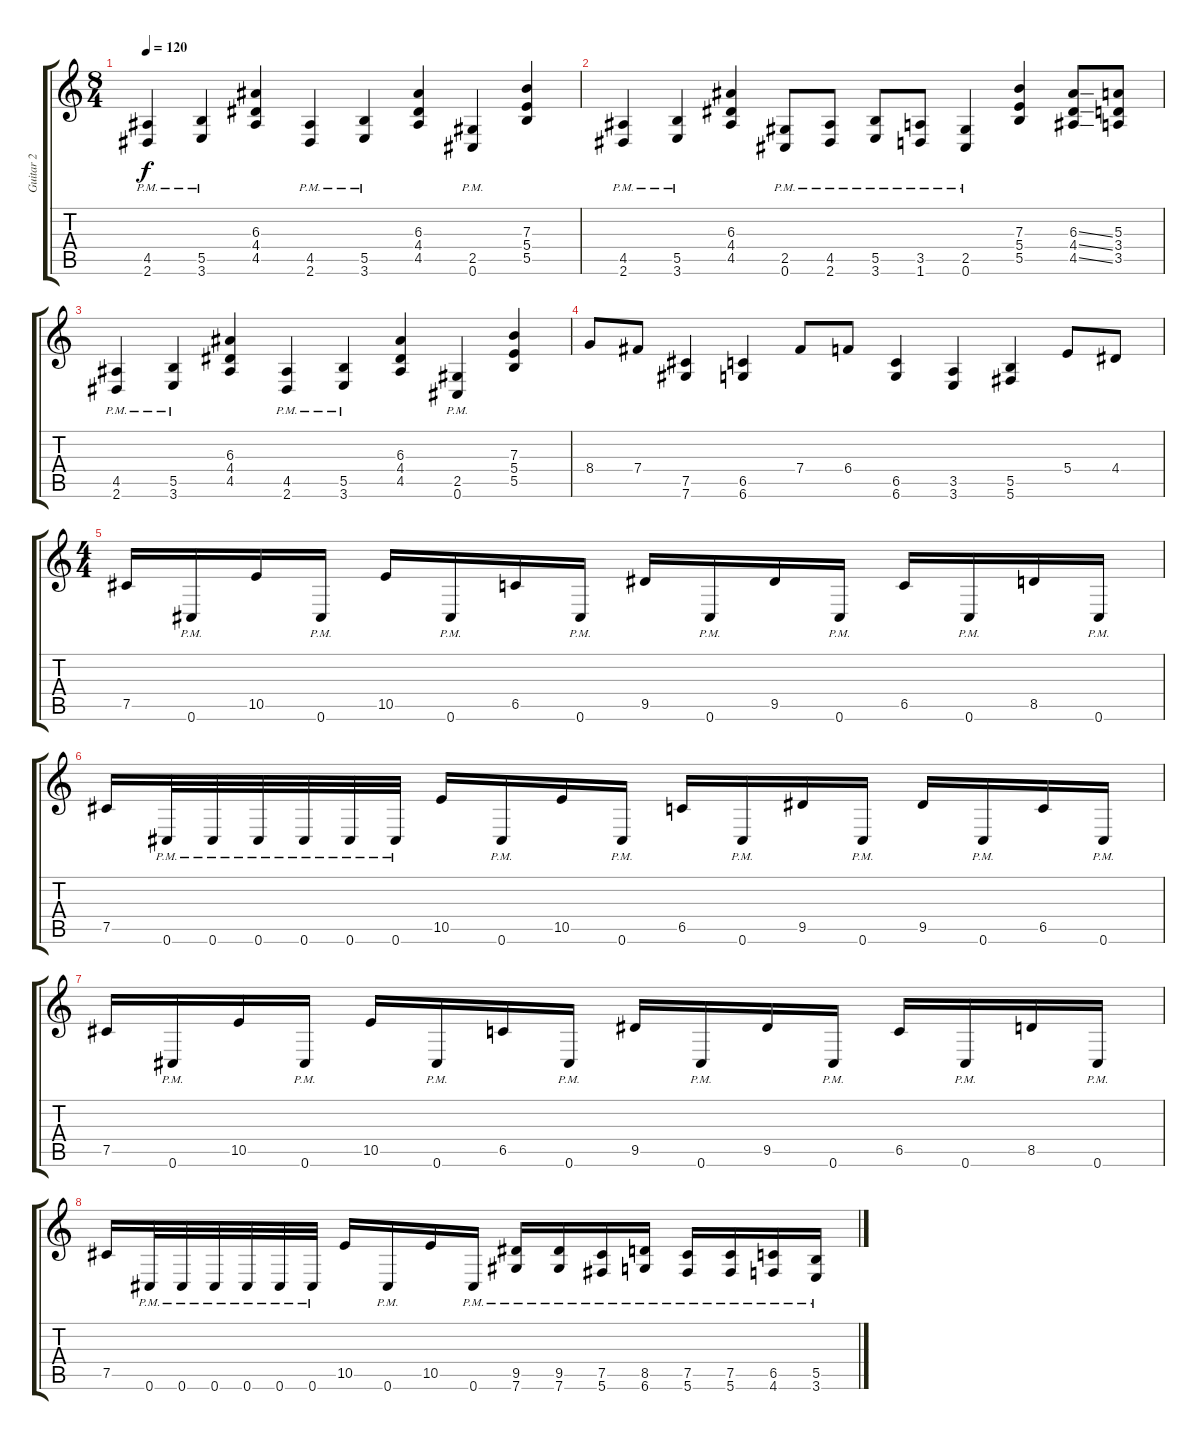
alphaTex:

\track ("Guitar 2" "Guitar 2") {instrument distortionguitar}
\staff {score tabs}
\tuning (Db4 Ab3 E3 B2 Gb2 Db2) {hide}
\ts (8 4)
\tempo 120
\clef g2
\ks c
(4.5{pm} 2.6{pm}).4{dy f} (5.5{pm} 3.6{pm}).4 (6.3 4.4 4.5).4 (4.5{pm} 2.6{pm}).4 (5.5{pm} 3.6{pm}).4 (6.3 4.4 4.5).4 (2.5 0.6{pm}).4 (7.3 5.4 5.5).4 |
(4.5{pm} 2.6{pm}).4 (5.5{pm} 3.6{pm}).4 (6.3 4.4 4.5).4 (2.5{pm} 0.6{pm}).8 (4.5{pm} 2.6{pm}).8 (5.5{pm} 3.6{pm}).8 (3.5{pm} 1.6{pm}).8 (2.5{pm} 0.6{pm}).4 (7.3 5.4 5.5).4 (6.3{ss} 4.4{ss} 4.5{ss}).8 (5.3 3.4 3.5).8 |
(4.5{pm} 2.6{pm}).4 (5.5{pm} 3.6{pm}).4 (6.3 4.4 4.5).4 (4.5{pm} 2.6{pm}).4 (5.5{pm} 3.6{pm}).4 (6.3 4.4 4.5).4 (2.5 0.6{pm}).4 (7.3 5.4 5.5).4 |
8.4.8 7.4.8 (7.5 7.6).4 (6.5 6.6).4 7.4.8 6.4.8 (6.5 6.6).4 (3.5 3.6).4 (5.5 5.6).4 5.4.8 4.4.8 |
\ts (4 4)
7.5.16 0.6{pm}.16 10.5.16 0.6{pm}.16 10.5.16 0.6{pm}.16 6.5.16 0.6{pm}.16 9.5.16 0.6{pm}.16 9.5.16 0.6{pm}.16 6.5.16 0.6{pm}.16 8.5.16 0.6{pm}.16 |
7.5.16 0.6{pm}.32 0.6{pm}.32 0.6{pm}.32 0.6{pm}.32 0.6{pm}.32 0.6{pm}.32 10.5.16 0.6{pm}.16 10.5.16 0.6{pm}.16 6.5.16 0.6{pm}.16 9.5.16 0.6{pm}.16 9.5.16 0.6{pm}.16 6.5.16 0.6{pm}.16 |
7.5.16 0.6{pm}.16 10.5.16 0.6{pm}.16 10.5.16 0.6{pm}.16 6.5.16 0.6{pm}.16 9.5.16 0.6{pm}.16 9.5.16 0.6{pm}.16 6.5.16 0.6{pm}.16 8.5.16 0.6{pm}.16 |
7.5.16 0.6{pm}.32 0.6{pm}.32 0.6{pm}.32 0.6{pm}.32 0.6{pm}.32 0.6{pm}.32 10.5.16 0.6{pm}.16 10.5.16 0.6{pm}.16 (9.5{pm} 7.6{pm}).16 (9.5{pm} 7.6{pm}).16 (7.5{pm} 5.6{pm}).16 (8.5{pm} 6.6{pm}).16 (7.5{pm} 5.6{pm}).16 (7.5{pm} 5.6{pm}).16 (6.5{pm} 4.6{pm}).16 (5.5{pm} 3.6{pm}).16
